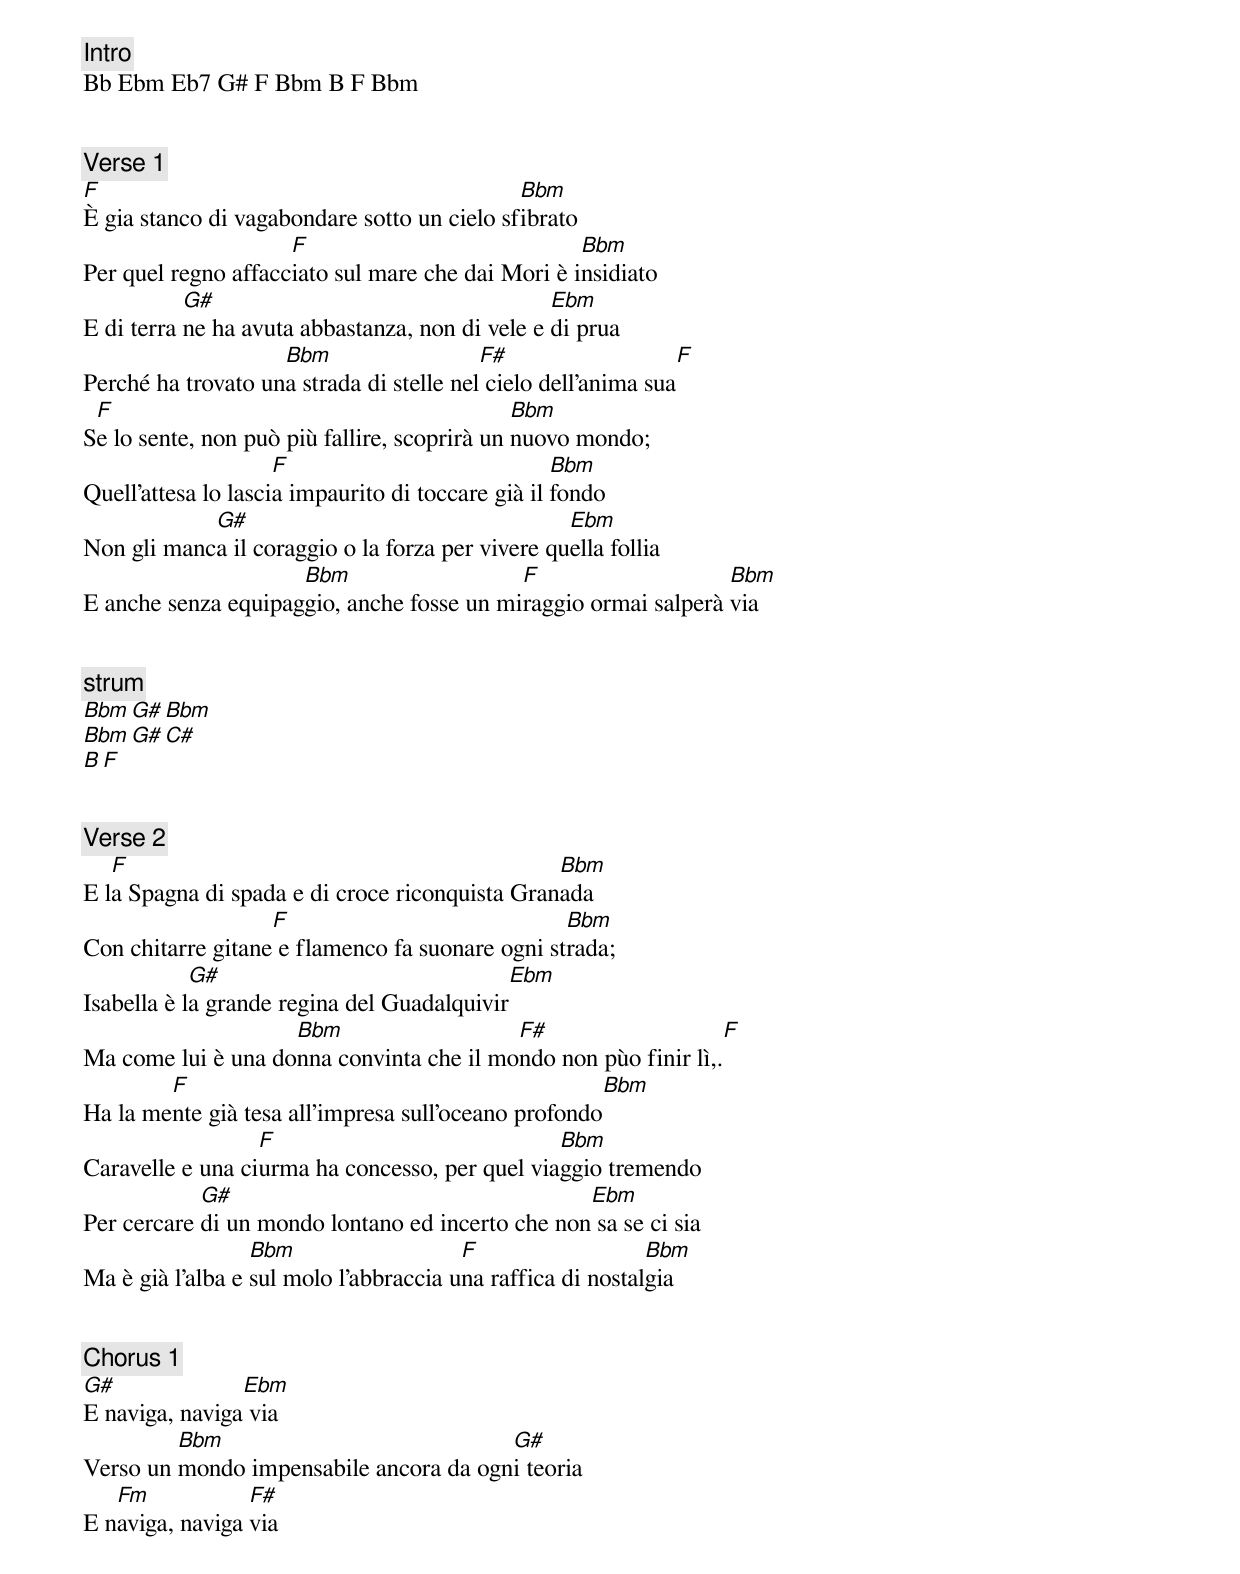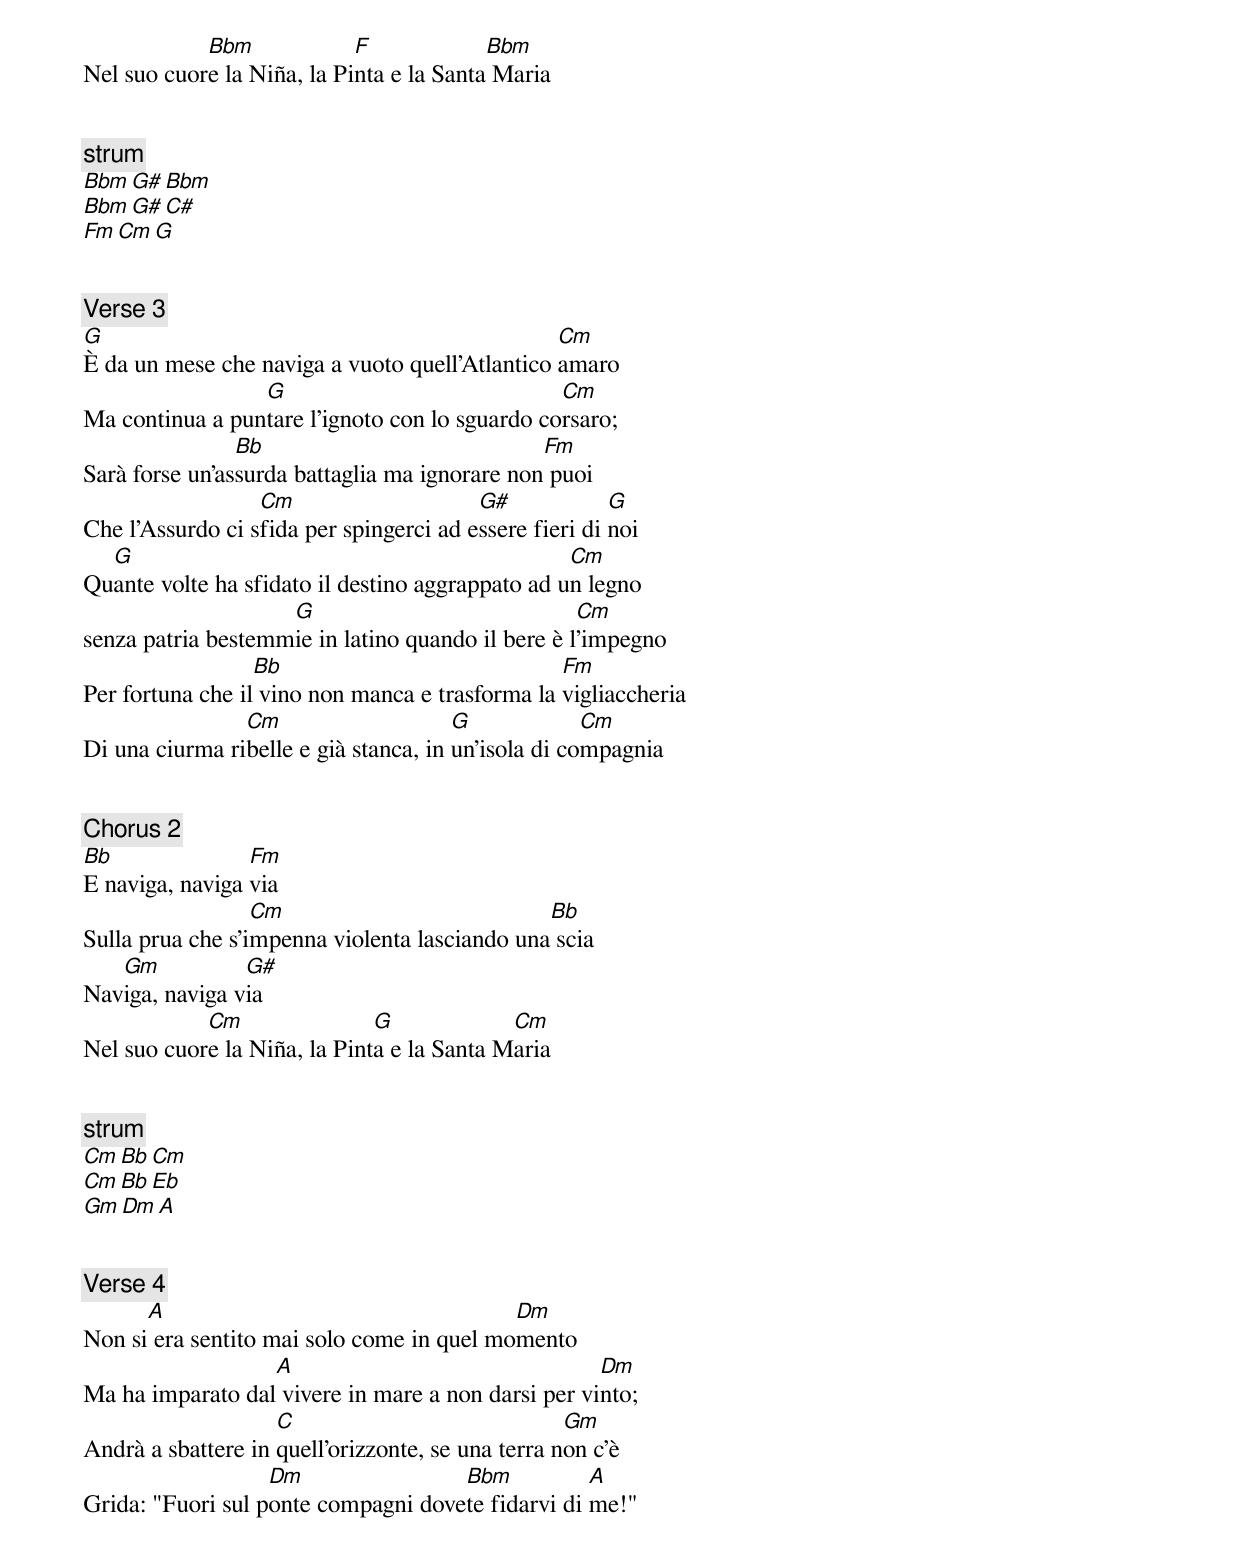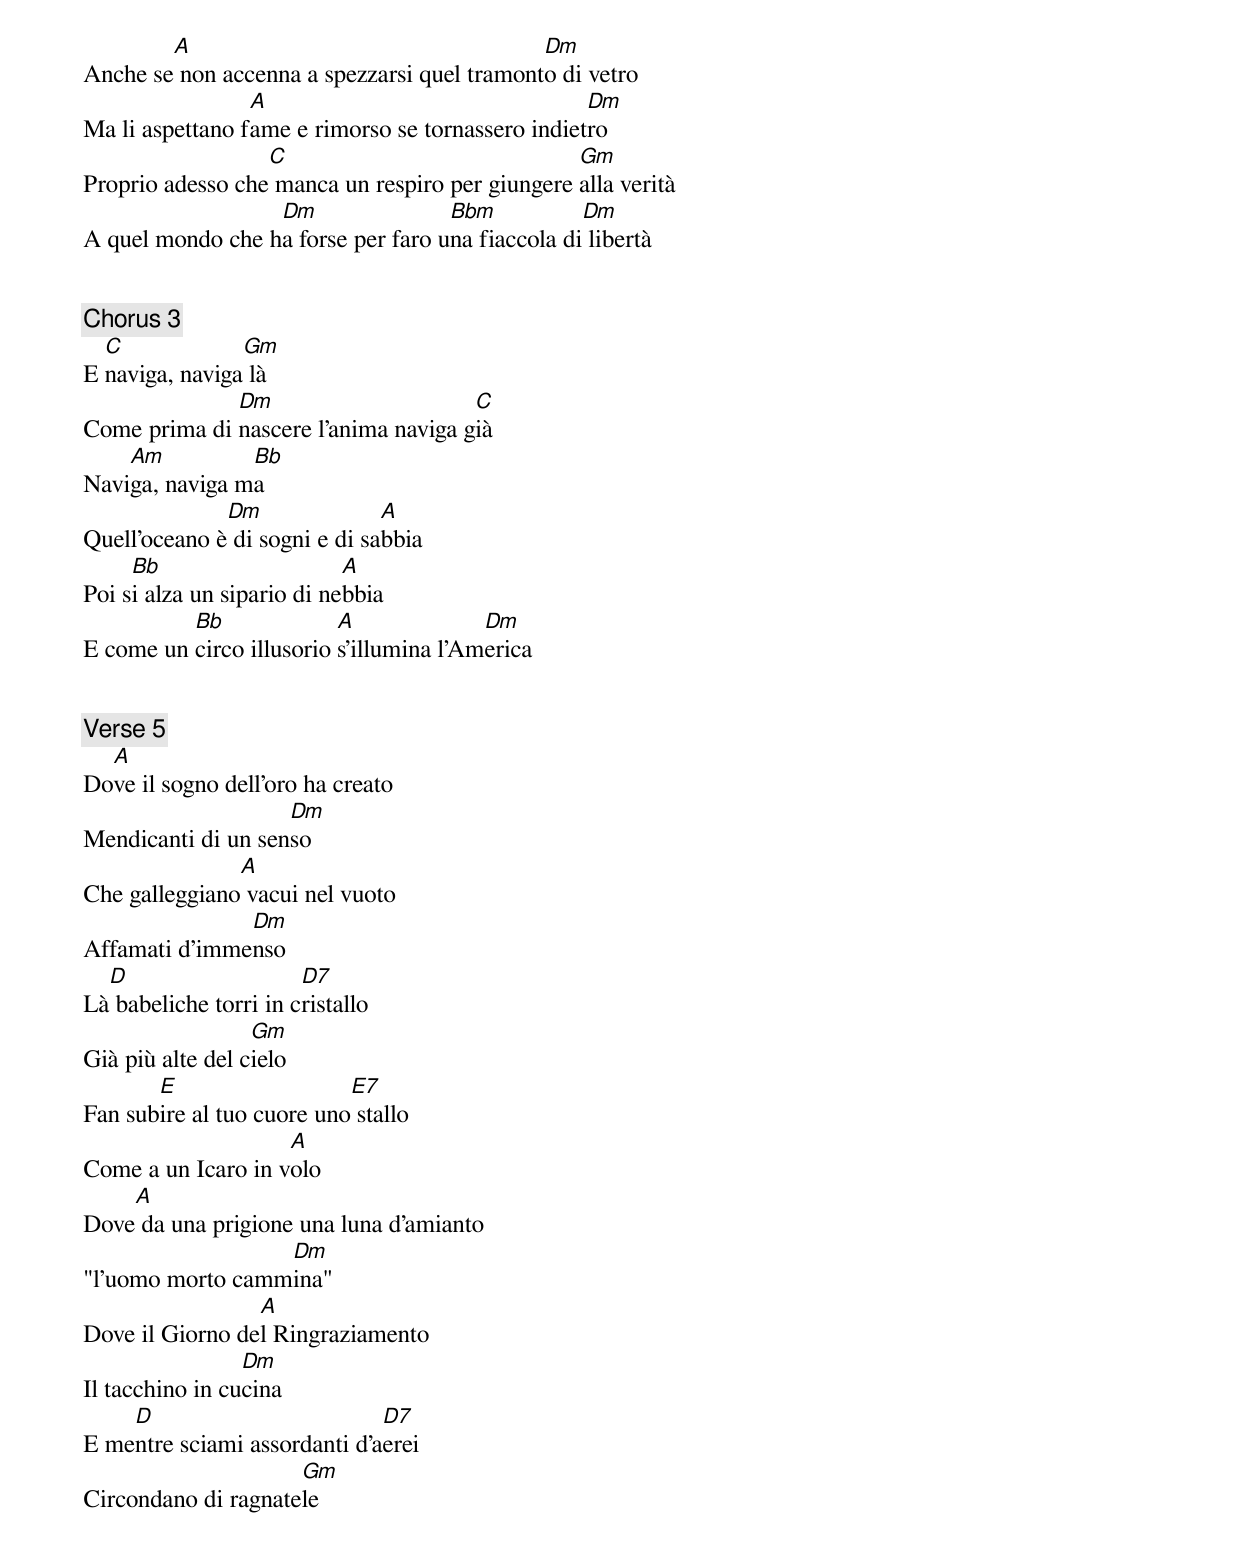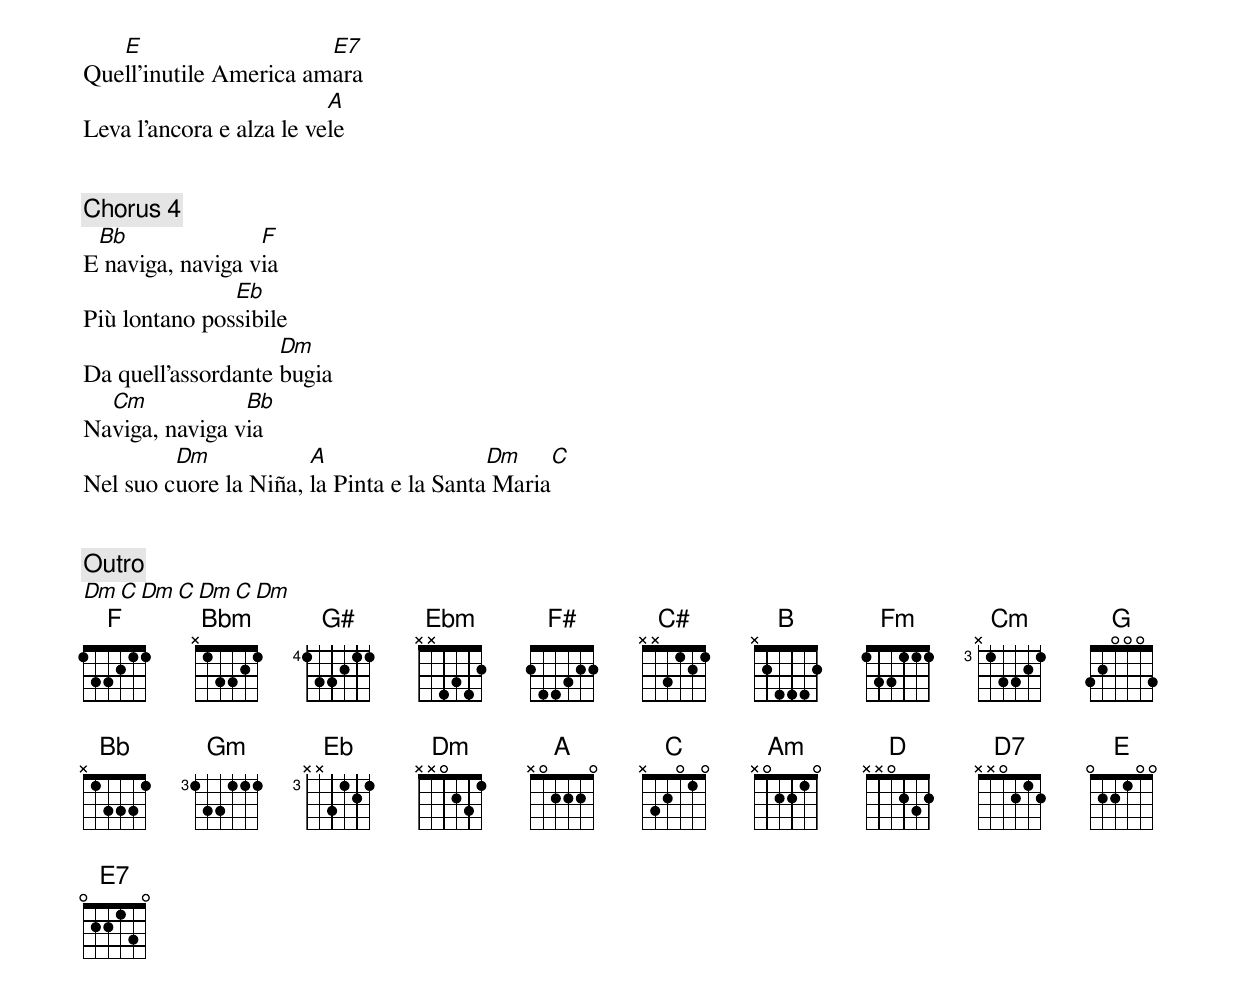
[Intro]
Bb Ebm Eb7 G# F Bbm B F Bbm


[Verse 1]
F                                            Bbm
È gia stanco di vagabondare sotto un cielo sfibrato
                     F                             Bbm
Per quel regno affacciato sul mare che dai Mori è insidiato
           G#                                    Ebm
E di terra ne ha avuta abbastanza, non di vele e di prua
                    Bbm                   F#                    F
Perché ha trovato una strada di stelle nel cielo dell'anima sua
 F                                            Bbm
Se lo sente, non può più fallire, scoprirà un nuovo mondo;
                     F                             Bbm
Quell'attesa lo lascia impaurito di toccare già il fondo
            G#                                    Ebm
Non gli manca il coraggio o la forza per vivere quella follia
                     Bbm                   F                    Bbm
E anche senza equipaggio, anche fosse un miraggio ormai salperà via


[strum]
Bbm G# Bbm
Bbm G# C#
B F


[Verse 2]
   F                                            Bbm
E la Spagna di spada e di croce riconquista Granada
                   F                             Bbm
Con chitarre gitane e flamenco fa suonare ogni strada;
            G#                                    Ebm
Isabella è la grande regina del Guadalquivir
                    Bbm                   F#                    F
Ma come lui è una donna convinta che il mondo non pùo finir lì,.
        F                                            Bbm
Ha la mente già tesa all'impresa sull'oceano profondo
                  F                             Bbm
Caravelle e una ciurma ha concesso, per quel viaggio tremendo
            G#                                    Ebm
Per cercare di un mondo lontano ed incerto che non sa se ci sia
                  Bbm                   F                   Bbm
Ma è già l'alba e sul molo l'abbraccia una raffica di nostalgia


[Chorus 1]
G#              Ebm
E naviga, naviga via
         Bbm                            G#
Verso un mondo impensabile ancora da ogni teoria
   Fm            F#
E naviga, naviga via
            Bbm             F             Bbm
Nel suo cuore la Niña, la Pinta e la Santa Maria


[strum]
Bbm G# Bbm
Bbm G# C#
Fm Cm G


[Verse 3]
G                                               Cm
È da un mese che naviga a vuoto quell'Atlantico amaro
                 G                              Cm
Ma continua a puntare l'ignoto con lo sguardo corsaro;
                Bb                             Fm
Sarà forse un'assurda battaglia ma ignorare non puoi
                  Cm                     G#             G
Che l'Assurdo ci sfida per spingerci ad essere fieri di noi
  G                                               Cm
Quante volte ha sfidato il destino aggrappato ad un legno
                    G                              Cm
senza patria bestemmie in latino quando il bere è l'impegno
                  Bb                             Fm
Per fortuna che il vino non manca e trasforma la vigliaccheria
                Cm                     G             Cm
Di una ciurma ribelle e già stanca, in un'isola di compagnia


[Chorus 2]
Bb               Fm
E naviga, naviga via
                  Cm                           Bb
Sulla prua che s'impenna violenta lasciando una scia
   Gm           G#
Naviga, naviga via
            Cm                G             Cm
Nel suo cuore la Niña, la Pinta e la Santa Maria


[strum]
Cm Bb Cm
Cm Bb Eb
Gm Dm A


[Verse 4]
      A                                    Dm
Non si era sentito mai solo come in quel momento
                  A                                 Dm
Ma ha imparato dal vivere in mare a non darsi per vinto;
                    C                              Gm
Andrà a sbattere in quell'orizzonte, se una terra non c'è
                   Dm                Bbm           A
Grida: "Fuori sul ponte compagni dovete fidarvi di me!"
        A                                    Dm
Anche se non accenna a spezzarsi quel tramonto di vetro
                 A                                 Dm
Ma li aspettano fame e rimorso se tornassero indietro
                  C                              Gm
Proprio adesso che manca un respiro per giungere alla verità
                  Dm                Bbm           Dm
A quel mondo che ha forse per faro una fiaccola di libertà


[Chorus 3]
  C             Gm
E naviga, naviga là
              Dm                      C
Come prima di nascere l'anima naviga già
    Am          Bb
Naviga, naviga ma
              Dm               A
Quell'oceano è di sogni e di sabbia
     Bb                     A
Poi si alza un sipario di nebbia
          Bb              A              Dm
E come un circo illusorio s'illumina l'America


[Verse 5]
  A
Dove il sogno dell'oro ha creato
                    Dm
Mendicanti di un senso
               A
Che galleggiano vacui nel vuoto
               Dm
Affamati d'immenso
  D                    D7
Là babeliche torri in cristallo
                  Gm
Già più alte del cielo
       E                   E7
Fan subire al tuo cuore uno stallo
                    A
Come a un Icaro in volo
    A
Dove da una prigione una luna d'amianto
                  Dm
"l'uomo morto cammina"
                 A
Dove il Giorno del Ringraziamento
                 Dm
Il tacchino in cucina
    D                         D7
E mentre sciami assordanti d'aerei
                     Gm
Circondano di ragnatele
   E                    E7
Quell'inutile America amara
                          A
Leva l'ancora e alza le vele


[Chorus 4]
 Bb               F
E naviga, naviga via
               Eb
Più lontano possibile
                    Dm
Da quell'assordante bugia
  Cm            Bb
Naviga, naviga via
         Dm            A                  Dm      C
Nel suo cuore la Niña, la Pinta e la Santa Maria


[Outro]
Dm C Dm C Dm C Dm
